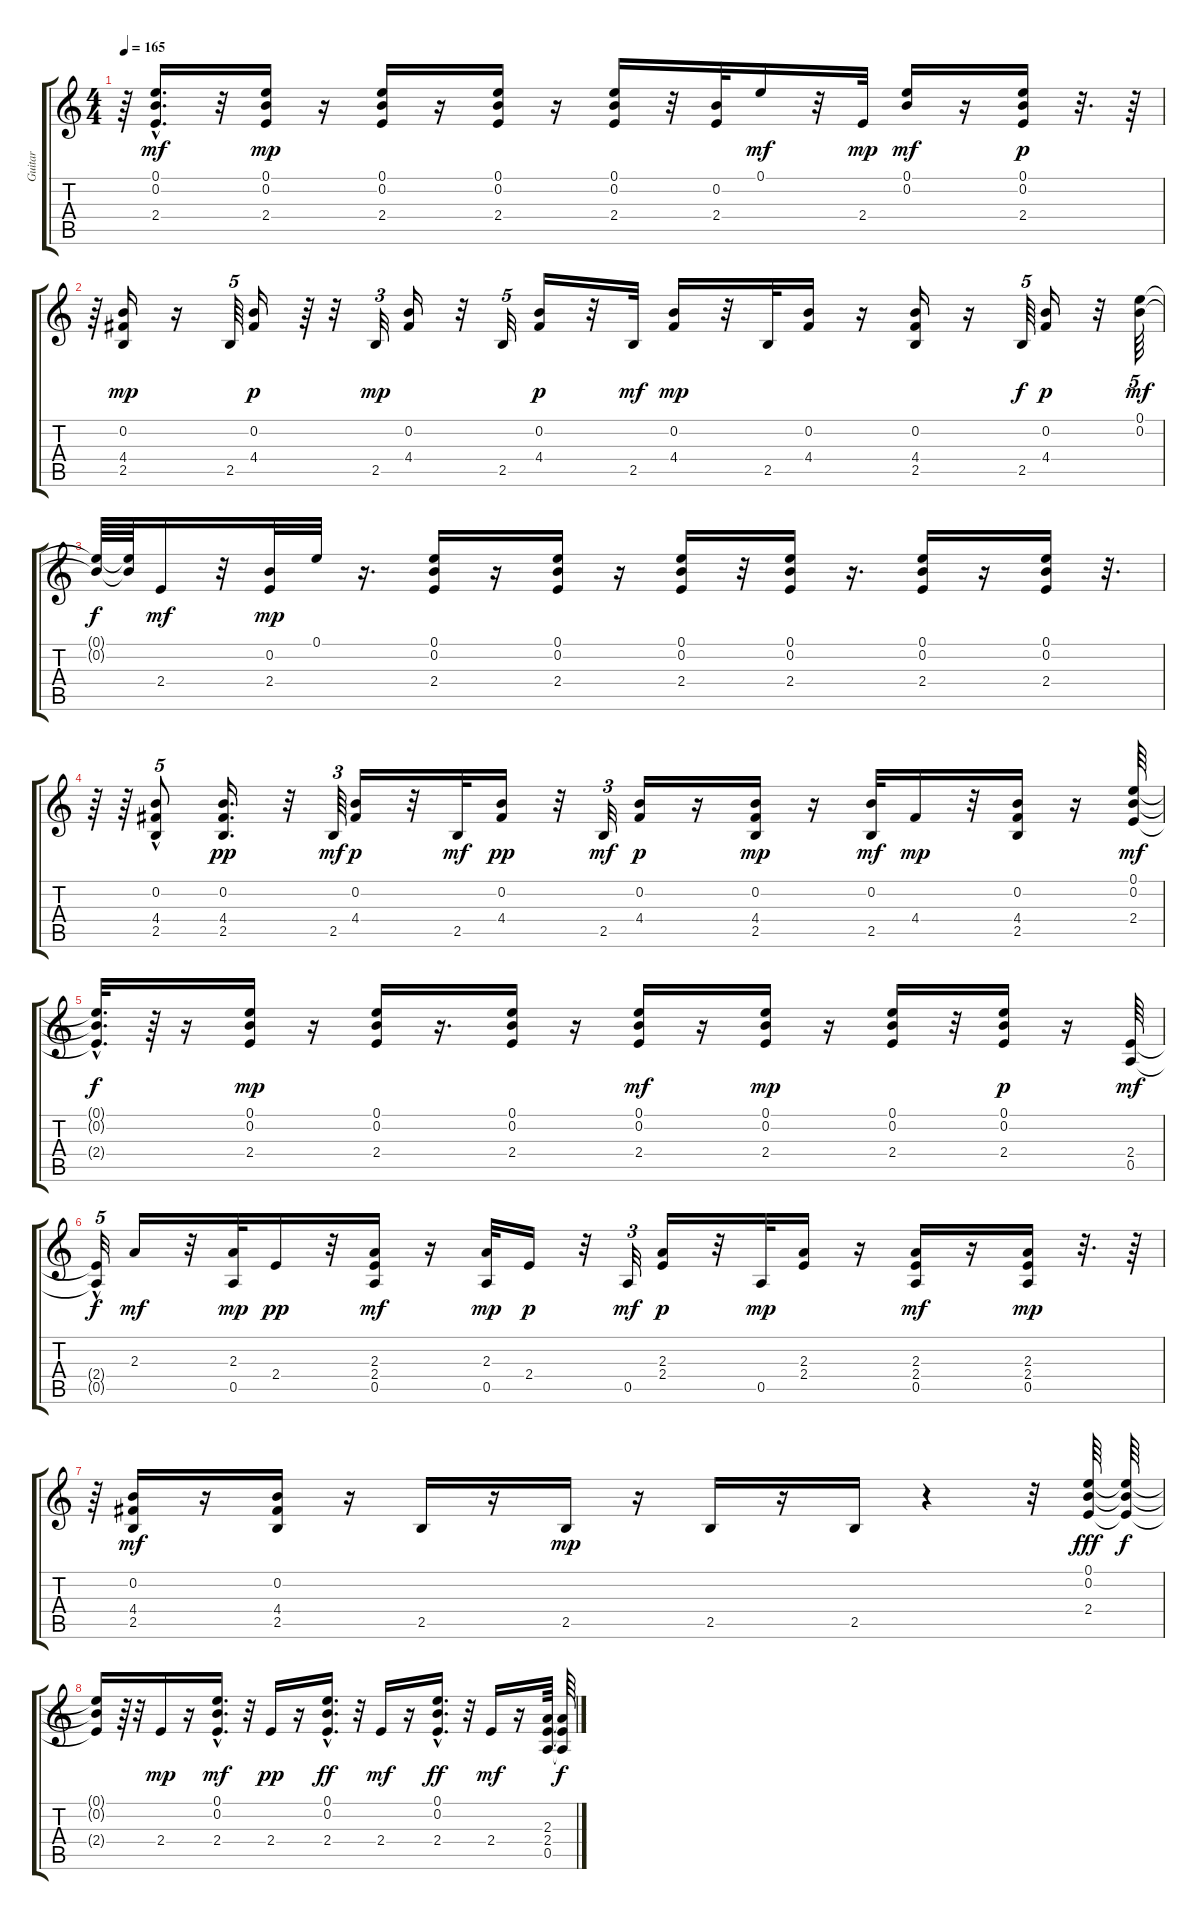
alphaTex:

\track ("Guitar" "Guitar") {instrument distortionguitar}
\staff {score tabs}
\tuning (E4 B3 G3 D3 A2 E2) {hide}
\ts (4 4)
\tempo 165
\clef g2
\ks c
r.64{dy p} (0.1{hac} 0.2 2.4).16{d dy mf} r.32 (0.1 0.2 2.4).16{dy mp} r.16 (0.1 0.2 2.4).16 r.16 (0.1 0.2 2.4).16 r.16 (0.1 0.2 2.4).16 r.32 (0.2 2.4).32 0.1.16{dy mf} r.32 2.4.32{dy mp} (0.1 0.2).16{dy mf} r.16 (0.1 0.2 2.4).16{dy p} r.32{d} r.64 |
r.64 (0.2 4.4 2.5).16{dy mp} r.16 2.5.64{tu (5 4)} (0.2 4.4).16{dy p} r.64 r.32 2.5.32{tu (3 2) dy mp} (0.2 4.4).16 r.32 2.5.32{tu (5 4)} (0.2 4.4).16{dy p} r.32 2.5.32{dy mf} (0.2 4.4).16{dy mp} r.32 2.5.32 (0.2 4.4).16 r.16 (0.2 4.4 2.5).16 r.16 2.5.64{tu (5 4) dy f} (0.2 4.4).16{dy p} r.32 (0.1 0.2).64{tu (5 4) dy mf} |
(0.1{t} 0.2{t}).64{dy f} (0.1{t} 0.2{t}).64 2.4.16{dy mf} r.32 (0.2 2.4).32{dy mp} 0.1.32 r.16{d} (0.1 0.2 2.4).16 r.16 (0.1 0.2 2.4).16 r.16 (0.1 0.2 2.4).16 r.32 (0.1 0.2 2.4).16 r.16{d} (0.1 0.2 2.4).16 r.16 (0.1 0.2 2.4).16 r.32{d} |
r.64 r.64 (0.2 4.4 2.5{hac}).8{tu (5 4)} (0.2 4.4 2.5).16{d dy pp} r.32 2.5.64{tu (3 2) dy mf} (0.2 4.4).16{dy p} r.32 2.5.32{dy mf} (0.2 4.4).16{dy pp} r.32 2.5.32{tu (3 2) dy mf} (0.2 4.4).16{dy p} r.16 (0.2 4.4 2.5).16{dy mp} r.16 (0.2 2.5).32{dy mf} 4.4.16{dy mp} r.32 (0.2 4.4 2.5).16 r.16 (0.1 0.2 2.4).64{dy mf} |
(0.1{hac t} 0.2{hac t} 2.4{hac t}).32{d dy f} r.64 r.16 (0.1 0.2 2.4).16{dy mp} r.16 (0.1 0.2 2.4).16 r.16{d} (0.1 0.2 2.4).16 r.16 (0.1 0.2 2.4).16{dy mf} r.16 (0.1 0.2 2.4).16{dy mp} r.16 (0.1 0.2 2.4).16 r.32 (0.1 0.2 2.4).16{dy p} r.16 (2.4 0.5).64{dy mf} |
(2.4{hac t} 0.5{hac t}).32{tu (5 4) dy f} 2.3.16{dy mf} r.32 (2.3 0.5).32{dy mp} 2.4.16{dy pp} r.32 (2.3 2.4 0.5).16{dy mf} r.16 (2.3 0.5).32{dy mp} 2.4.16{dy p} r.32 0.5.32{tu (3 2) dy mf} (2.3 2.4).16{dy p} r.32 0.5.32{dy mp} (2.3 2.4).16 r.16 (2.3 2.4 0.5).16{dy mf} r.16 (2.3 2.4 0.5).16{dy mp} r.32{d} r.64 |
r.64 (0.2 4.4 2.5).16{dy mf} r.16 (0.2 4.4 2.5).16 r.16 2.5.16 r.16 2.5.16{dy mp} r.16 2.5.16 r.16 2.5.16 r.4 r.32 (0.1 0.2 2.4).64{dy fff} (0.1{t} 0.2{t} 2.4{t}).64{dy f} |
(0.1{t} 0.2{t} 2.4{t}).16 r.64 r.32 2.4.16{dy mp} r.16 (0.1{hac} 0.2{hac} 2.4).16{d dy mf} r.32 2.4.16{dy pp} r.16 (0.1{hac} 0.2{hac} 2.4{hac}).16{d dy ff} r.32 2.4.16{dy mf} r.16 (0.1{hac} 0.2 2.4).16{d dy ff} r.32 2.4.16{dy mf} r.16 (2.3 2.4 0.5).64 (2.3{t} 2.4{t} 0.5{t}).64{dy f}
